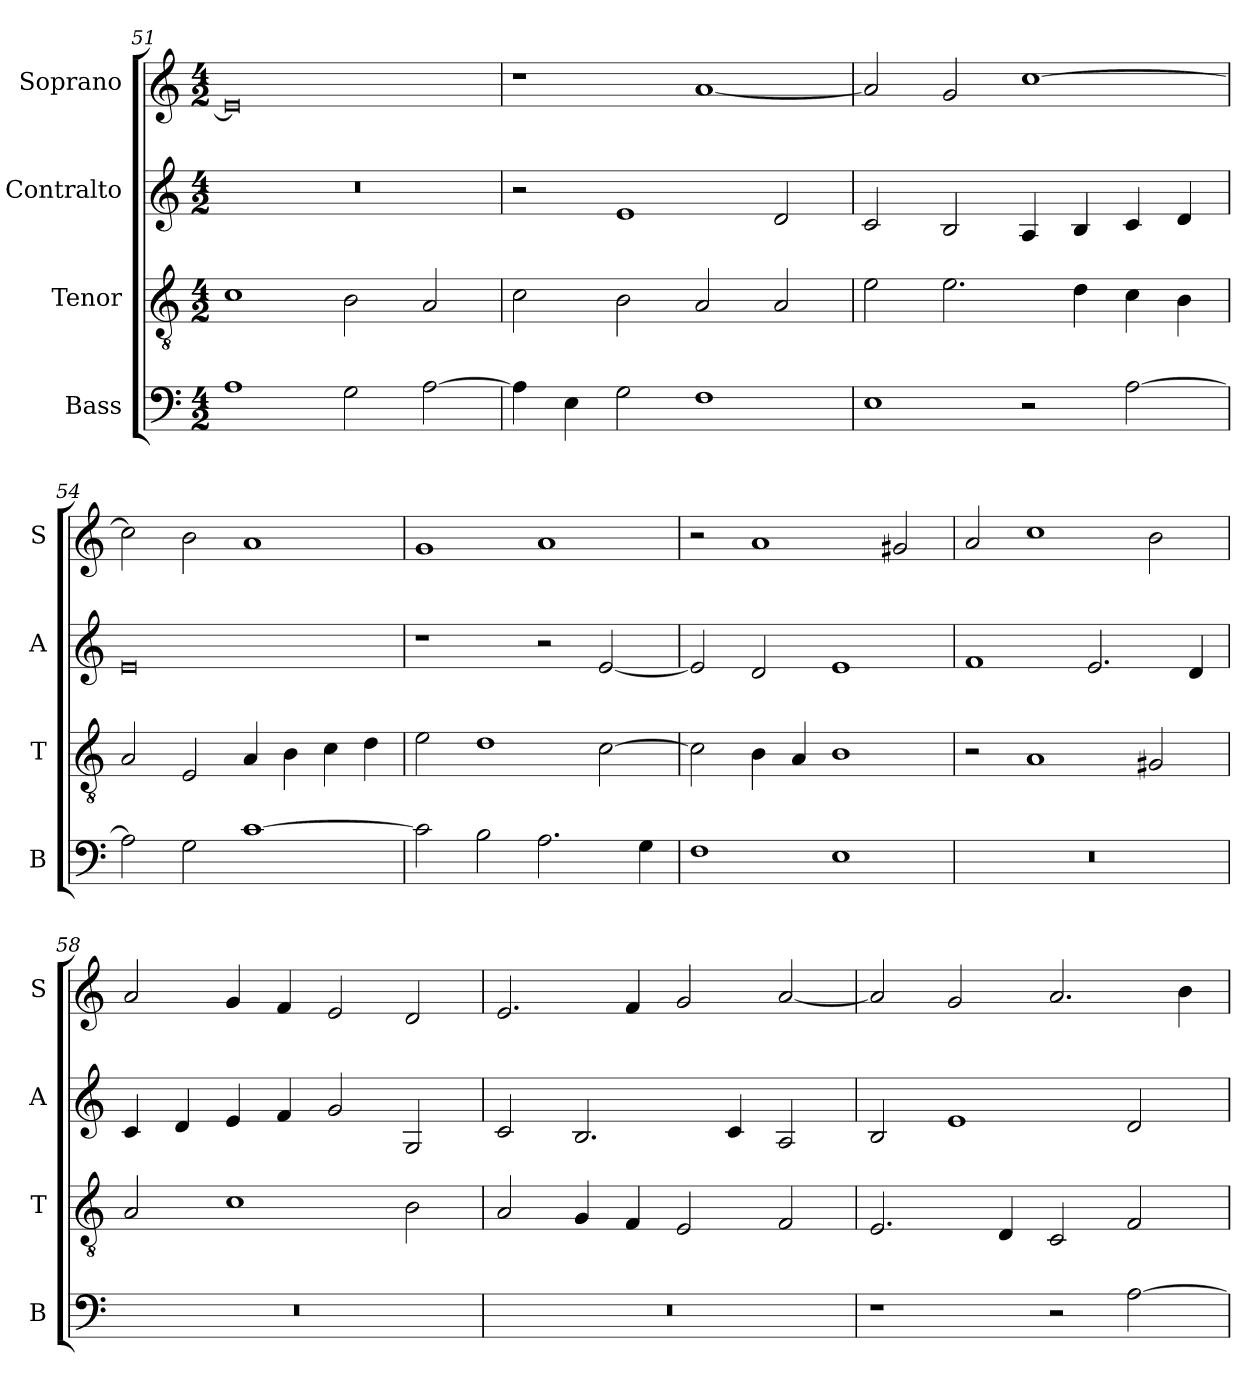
**kern	**kern	**kern	**kern
*part4	*part3	*part2	*part1
*staff4	*staff3	*staff2	*staff1
*I"Bass	*I"Tenor	*I"Contralto	*I"Soprano
*I'B	*I'T	*I'A	*I'S
*clefF4	*clefGv2	*clefG2	*clefG2
*k[]	*k[]	*k[]	*k[]
*E:phr	*E:phr	*E:phr	*E:phr
*M4/2	*M4/2	*M4/2	*M4/2
=51	=51	=51	=51
1A	1c	0r	0e]
2G	2B	.	.
[2A	2A	.	.
=52	=52	=52	=52
4A]	2c	2r	1r
4E	.	.	.
2G	2B	1e	.
1F	2A	.	[1a
.	2A	2d	.
=53	=53	=53	=53
1E	2e	2c	2a]
.	2.e	2B	2g
2r	.	4A	[1cc
.	4d	4B	.
[2A	4c	4c	.
.	4B	4d	.
=54	=54	=54	=54
2A]	2A	0e	2cc]
2G	2E	.	2b
[1c	4A	.	1a
.	4B	.	.
.	4c	.	.
.	4d	.	.
=55	=55	=55	=55
2c]	2e	1r	1g
2B	1d	.	.
2.A	.	2r	1a
.	[2c	[2e	.
4G	.	.	.
=56	=56	=56	=56
1F	2c]	2e]	2r
.	4B	2d	1a
.	4A	.	.
1E	1B	1e	.
.	.	.	2g#X
=57	=57	=57	=57
0r	2r	1f	2a
.	1A	.	1cc
.	.	2.e	.
.	2G#X	.	2b
.	.	4d	.
=58	=58	=58	=58
0r	2A	4c	2a
.	.	4d	.
.	1c	4e	4g
.	.	4f	4f
.	.	2g	2e
.	2B	2G	2d
=59	=59	=59	=59
0r	2A	2c	2.e
.	4G	2.B	.
.	4F	.	4f
.	2E	.	2g
.	.	4c	.
.	2F	2A	[2a
=60	=60	=60	=60
1r	2.E	2B	2a]
.	.	1e	2g
.	4D	.	.
2r	2C	.	2.a
[2A	2F	2d	.
.	.	.	4b
=	=	=	=
*-	*-	*-	*-
